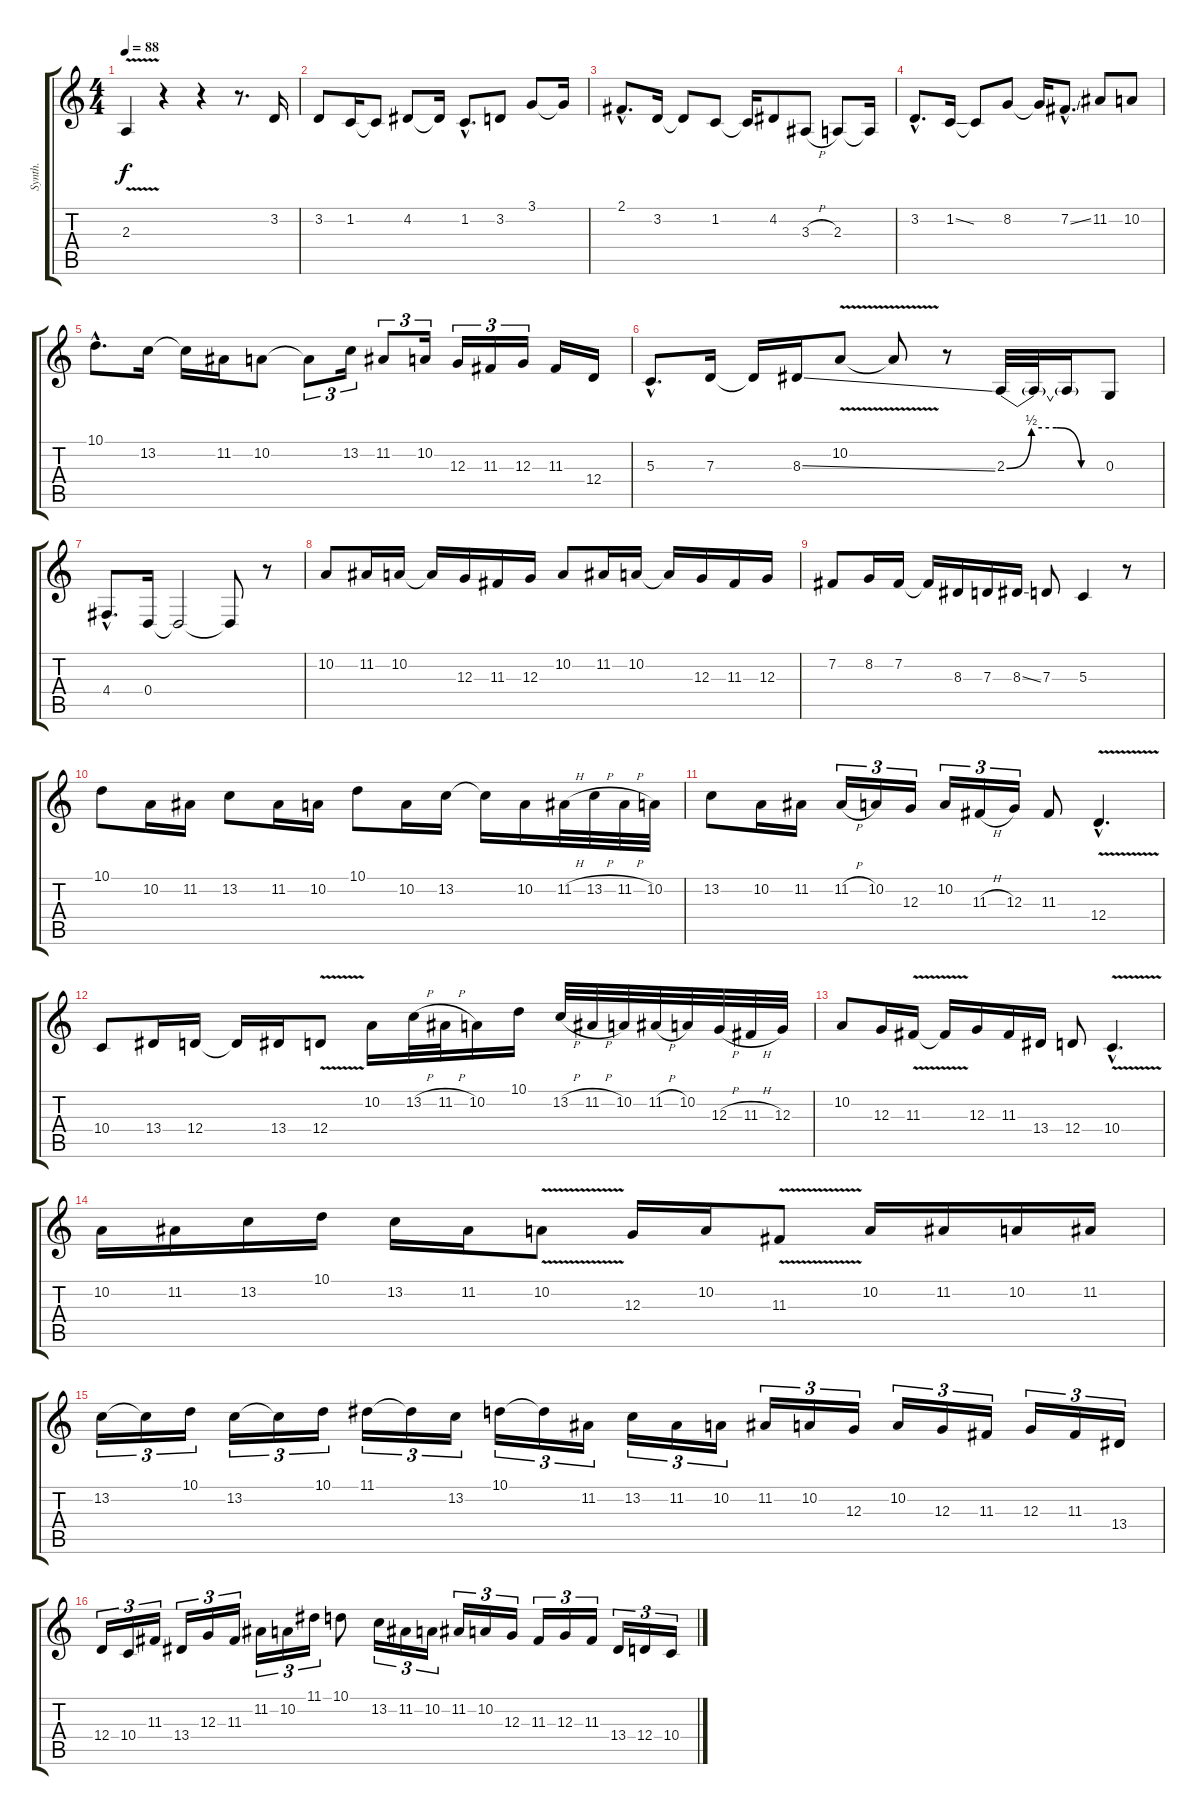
\track ("Synth." "Synth.") {instrument sitar}
\staff {score tabs}
\tuning (E4 B3 G3 D3 A2 E2) {hide}
\ts (4 4)
\tempo 88
\clef g2
\ks c
2.3{v}.4{dy f} r.4 r.4 r.8{d} 3.2.16 |
3.2.8 1.2.16 1.2{t}.8 4.2.8 4.2{t}.16 1.2{hac}.8{d} 3.2.8 3.1.8 3.1{t}.16 |
2.1{hac}.8{d} 3.2.16 3.2{t}.8 1.2.8 1.2{t}.16 4.2.8 3.3{h}.8 2.3.8 2.3{t}.16 |
3.2{hac}.8{d} 1.2{ss}.16 1.2{t}.8 8.2.8 8.2{t}.16 7.2{ss hac}.8{d} 11.2.8 10.2.8 |
10.1{hac}.8{d} 13.2.16 13.2{t}.16 11.2.16 10.2.8 10.2{t}.8{tu (3 2)} 13.2.16{tu (3 2)} 11.2.8{tu (3 2)} 10.2.16{tu (3 2)} 12.3.16{tu (3 2)} 11.3.16{tu (3 2)} 12.3.16{tu (3 2)} 11.3.16 12.4.16 |
5.3{hac}.8{d} 7.3.16 7.3{t}.16 8.3{ss}.16 10.2{v}.8 10.2{t}.8 r.8 2.3{be (custom 0 0 15 2 30 2 45 0 60 0)}.32 2.3{t}.32 2.3{t}.16 0.3.8 |
4.4{hac}.8{d} 0.4.16 0.4{t}.2 0.4{t}.8 r.8 |
10.2.8 11.2.16 10.2.16 10.2{t}.16 12.3.16 11.3.16 12.3.16 10.2.8 11.2.16 10.2.16 10.2{t}.16 12.3.16 11.3.16 12.3.16 |
7.2.8 8.2.16 7.2.16 7.2{t}.16 8.3.16 7.3.16 8.3{ss}.16 7.3.8 5.3.4 r.8 |
10.1.8 10.2.16 11.2.16 13.2.8 11.2.16 10.2.16 10.1.8 10.2.16 13.2.16 13.2{t}.16 10.2.16 11.2{h}.32 13.2{h}.32 11.2{h}.32 10.2.32 |
13.2.8 10.2.16 11.2.16 11.2{h}.16{tu (3 2)} 10.2.16{tu (3 2)} 12.3.16{tu (3 2)} 10.2.16{tu (3 2)} 11.3{h}.16{tu (3 2)} 12.3.16{tu (3 2)} 11.3.8 12.4{v hac}.4{d} |
10.4.8 13.4.16 12.4.16 12.4{t}.16 13.4.16 12.4{v}.8 10.2.16 13.2{h}.32 11.2{h}.32 10.2.16 10.1.16 13.2{h}.32 11.2{h}.32 10.2.32 11.2{h}.32 10.2.32 12.3{h}.32 11.3{h}.32 12.3.32 |
10.2.8 12.3.16 11.3{v}.16 11.3{t}.16 12.3.16 11.3.16 13.4.16 12.4.8 10.4{v hac}.4{d} |
10.2.16 11.2.16 13.2.16 10.1.16 13.2.16 11.2.16 10.2{v}.8 12.3.16 10.2.16 11.3{v}.8 10.2.16 11.2.16 10.2.16 11.2.16 |
13.2.16{tu (3 2)} 13.2{t}.16{tu (3 2)} 10.1.16{tu (3 2)} 13.2.16{tu (3 2)} 13.2{t}.16{tu (3 2)} 10.1.16{tu (3 2)} 11.1.16{tu (3 2)} 11.1{t}.16{tu (3 2)} 13.2.16{tu (3 2)} 10.1.16{tu (3 2)} 10.1{t}.16{tu (3 2)} 11.2.16{tu (3 2)} 13.2.16{tu (3 2)} 11.2.16{tu (3 2)} 10.2.16{tu (3 2)} 11.2.16{tu (3 2)} 10.2.16{tu (3 2)} 12.3.16{tu (3 2)} 10.2.16{tu (3 2)} 12.3.16{tu (3 2)} 11.3.16{tu (3 2)} 12.3.16{tu (3 2)} 11.3.16{tu (3 2)} 13.4.16{tu (3 2)} |
12.4.16{tu (3 2)} 10.4.16{tu (3 2)} 11.3.16{tu (3 2)} 13.4.16{tu (3 2)} 12.3.16{tu (3 2)} 11.3.16{tu (3 2)} 11.2.16{tu (3 2)} 10.2.16{tu (3 2)} 11.1.16{tu (3 2)} 10.1.8 13.2.16{tu (3 2)} 11.2.16{tu (3 2)} 10.2.16{tu (3 2)} 11.2.16{tu (3 2)} 10.2.16{tu (3 2)} 12.3.16{tu (3 2)} 11.3.16{tu (3 2)} 12.3.16{tu (3 2)} 11.3.16{tu (3 2)} 13.4.16{tu (3 2)} 12.4.16{tu (3 2)} 10.4.16{tu (3 2)}
